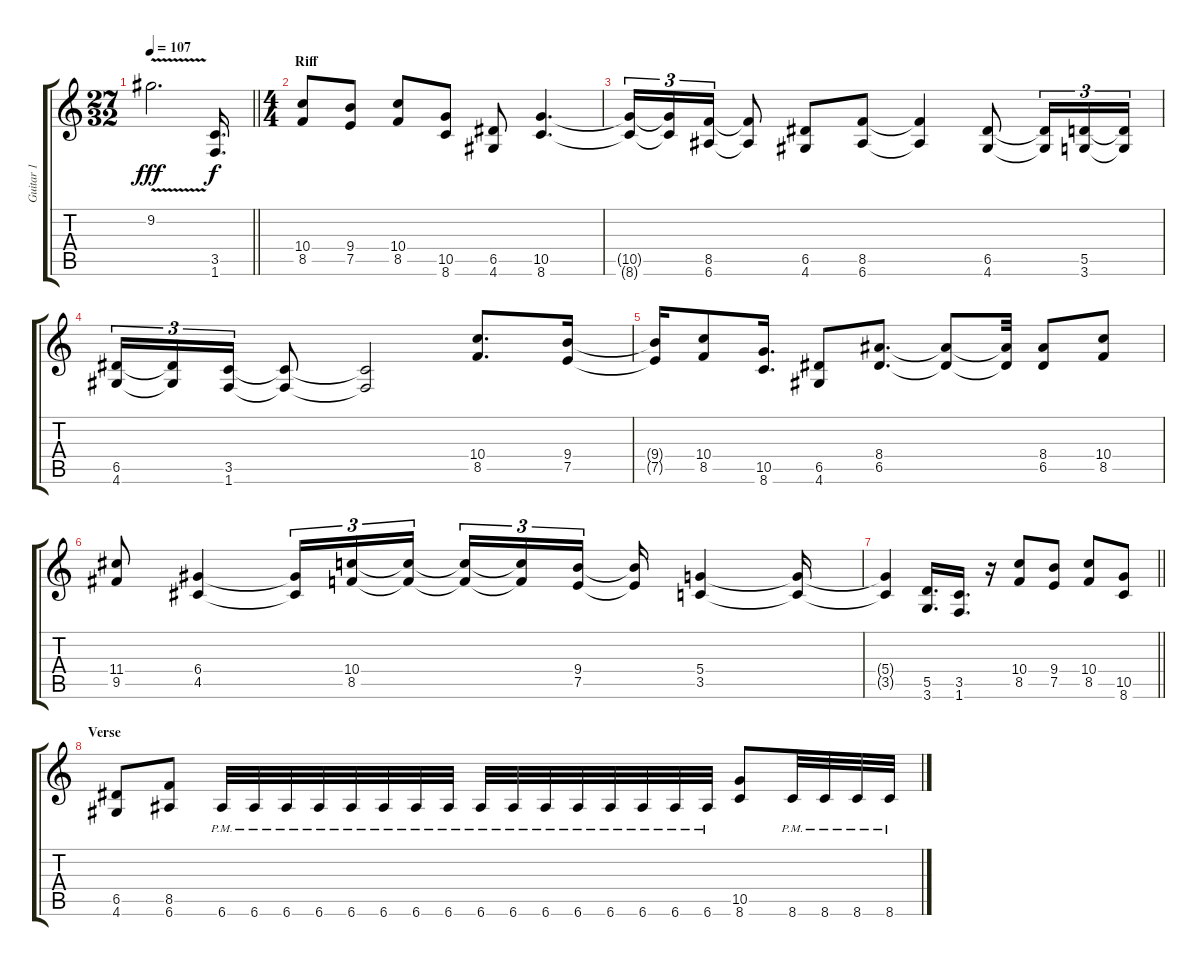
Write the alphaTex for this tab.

\track ("Guitar 1" "Guitar 1") {instrument distortionguitar}
\staff {score tabs}
\tuning (E4 B3 G3 D3 A2 E2) {hide}
\ts (27 32)
\tempo 107
\clef g2
\barLineRight lightlight
\ks c
9.2{v}.2{d dy fff} (3.5 1.6).16{d dy f} |
\ts (4 4)
\section ("" "Riff")
(10.4 8.5).8 (9.4 7.5).8 (10.4 8.5).8 (10.5 8.6).8 (6.5 4.6).8 (10.5 8.6).4{d} |
(10.5{t} 8.6{t}).16{tu (3 2)} (10.5{t} 8.6{t}).16{tu (3 2)} (8.5 6.6).16{tu (3 2)} (8.5{t} 6.6{t}).8 (6.5 4.6).8 (8.5 6.6).8 (8.5{t} 6.6{t}).4 (6.5 4.6).8 (6.5{t} 4.6{t}).16{tu (3 2)} (5.5 3.6).16{tu (3 2)} (5.5{t} 3.6{t}).16{tu (3 2)} |
(6.5 4.6).16{tu (3 2)} (6.5{t} 4.6{t}).16{tu (3 2)} (3.5 1.6).16{tu (3 2)} (3.5{t} 1.6{t}).8 (3.5{t} 1.6{t}).2 (10.4 8.5).8{d} (9.4 7.5).16 |
(9.4{t} 7.5{t}).16 (10.4 8.5).8 (10.5 8.6).16{d} (6.5 4.6).8 (8.4 6.5).8{d} (8.4{t} 6.5{t}).8 (8.4{t} 6.5{t}).32 (8.4 6.5).8 (10.4 8.5).8 |
(11.4 9.5).8 (6.4 4.5).4 (6.4{t} 4.5{t}).16{tu (3 2)} (10.4 8.5).16{tu (3 2)} (10.4{t} 8.5{t}).16{tu (3 2)} (10.4{t} 8.5{t}).16{tu (3 2)} (10.4{t} 8.5{t}).16{tu (3 2)} (9.4 7.5).16{tu (3 2) beam splitsecondary} (9.4{t} 7.5{t}).16 (5.4 3.5).4 (5.4{t} 3.5{t}).16 |
\barLineRight lightlight
(5.4{t} 3.5{t}).4 (5.5 3.6).16{d} (3.5 1.6).16{d} r.16 (10.4 8.5).8 (9.4 7.5).8 (10.4 8.5).8 (10.5 8.6).8 |
\section ("" "Verse")
(6.5 4.6).8 (8.5 6.6).8 6.6{pm}.32 6.6{pm}.32 6.6{pm}.32 6.6{pm}.32 6.6{pm}.32 6.6{pm}.32 6.6{pm}.32 6.6{pm}.32 6.6{pm}.32 6.6{pm}.32 6.6{pm}.32 6.6{pm}.32 6.6{pm}.32 6.6{pm}.32 6.6{pm}.32 6.6{pm}.32 (10.5 8.6).8 8.6{pm}.32 8.6{pm}.32 8.6{pm}.32 8.6{pm}.32
